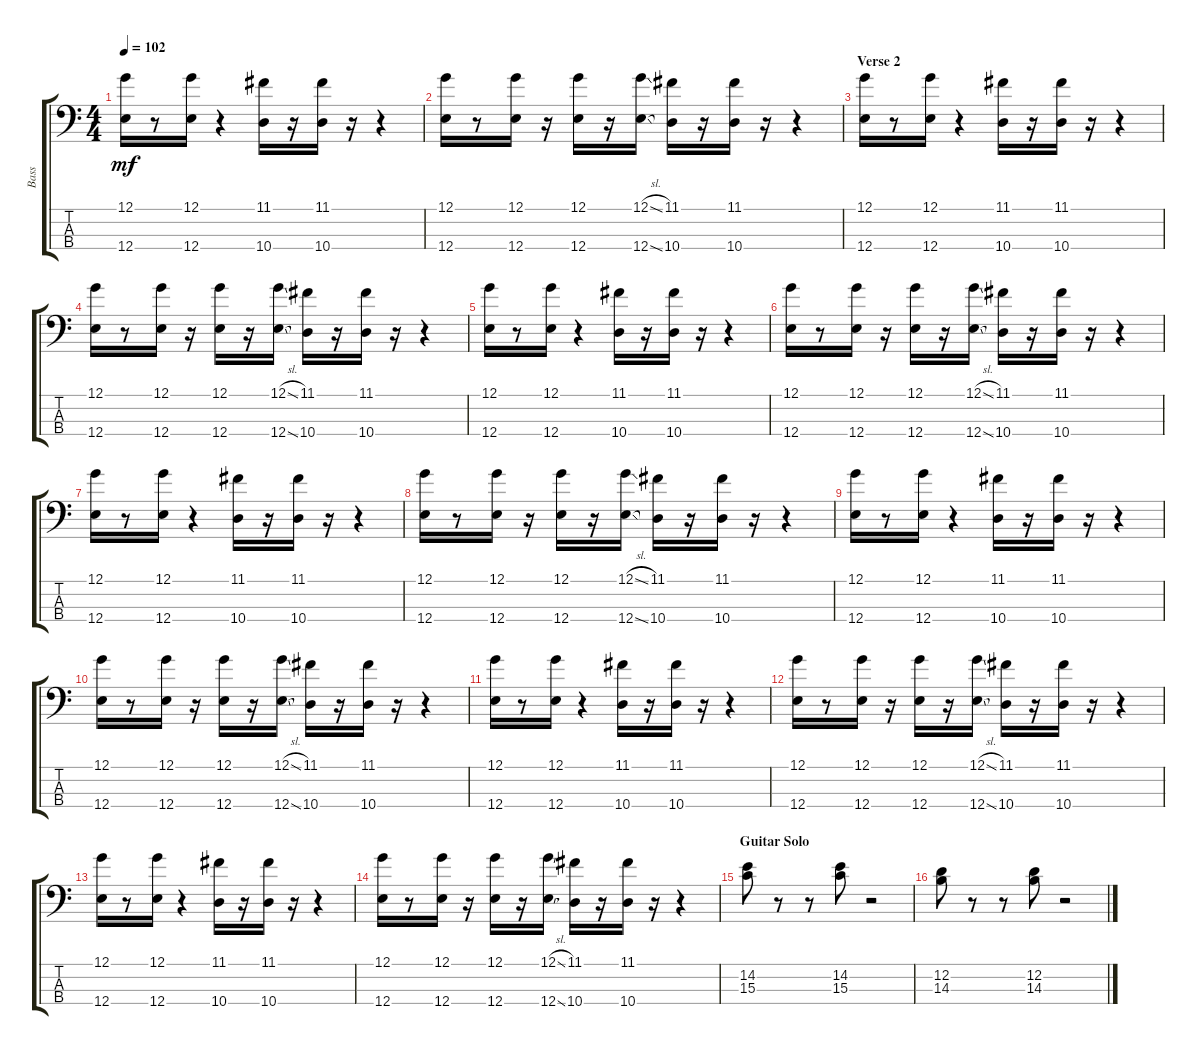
\track ("Bass" "Bass") {instrument electricbassfinger}
\staff {score tabs}
\tuning (G2 D2 A1 E1) {hide}
\ts (4 4)
\tempo 102
\clef f4
\ks c
(12.1 12.4).16{dy mf} r.8 (12.1 12.4).16 r.4 (11.1 10.4).16 r.16 (11.1 10.4).16 r.16 r.4 |
(12.1 12.4).16 r.8 (12.1 12.4).16 r.16 (12.1 12.4).16 r.16 (12.1{sl} 12.4{sl}).16 (11.1 10.4).16 r.16 (11.1 10.4).16 r.16 r.4 |
\section ("" "Verse 2")
(12.1 12.4).16 r.8 (12.1 12.4).16 r.4 (11.1 10.4).16 r.16 (11.1 10.4).16 r.16 r.4 |
(12.1 12.4).16 r.8 (12.1 12.4).16 r.16 (12.1 12.4).16 r.16 (12.1{sl} 12.4{sl}).16 (11.1 10.4).16 r.16 (11.1 10.4).16 r.16 r.4 |
(12.1 12.4).16 r.8 (12.1 12.4).16 r.4 (11.1 10.4).16 r.16 (11.1 10.4).16 r.16 r.4 |
(12.1 12.4).16 r.8 (12.1 12.4).16 r.16 (12.1 12.4).16 r.16 (12.1{sl} 12.4{sl}).16 (11.1 10.4).16 r.16 (11.1 10.4).16 r.16 r.4 |
(12.1 12.4).16 r.8 (12.1 12.4).16 r.4 (11.1 10.4).16 r.16 (11.1 10.4).16 r.16 r.4 |
(12.1 12.4).16 r.8 (12.1 12.4).16 r.16 (12.1 12.4).16 r.16 (12.1{sl} 12.4{sl}).16 (11.1 10.4).16 r.16 (11.1 10.4).16 r.16 r.4 |
(12.1 12.4).16 r.8 (12.1 12.4).16 r.4 (11.1 10.4).16 r.16 (11.1 10.4).16 r.16 r.4 |
(12.1 12.4).16 r.8 (12.1 12.4).16 r.16 (12.1 12.4).16 r.16 (12.1{sl} 12.4{sl}).16 (11.1 10.4).16 r.16 (11.1 10.4).16 r.16 r.4 |
(12.1 12.4).16 r.8 (12.1 12.4).16 r.4 (11.1 10.4).16 r.16 (11.1 10.4).16 r.16 r.4 |
(12.1 12.4).16 r.8 (12.1 12.4).16 r.16 (12.1 12.4).16 r.16 (12.1{sl} 12.4{sl}).16 (11.1 10.4).16 r.16 (11.1 10.4).16 r.16 r.4 |
(12.1 12.4).16 r.8 (12.1 12.4).16 r.4 (11.1 10.4).16 r.16 (11.1 10.4).16 r.16 r.4 |
(12.1 12.4).16 r.8 (12.1 12.4).16 r.16 (12.1 12.4).16 r.16 (12.1{sl} 12.4{sl}).16 (11.1 10.4).16 r.16 (11.1 10.4).16 r.16 r.4 |
\section ("" "Guitar Solo")
(14.2 15.3).8 r.8 r.8 (14.2 15.3).8 r.2 |
(12.2 14.3).8 r.8 r.8 (12.2 14.3).8 r.2
